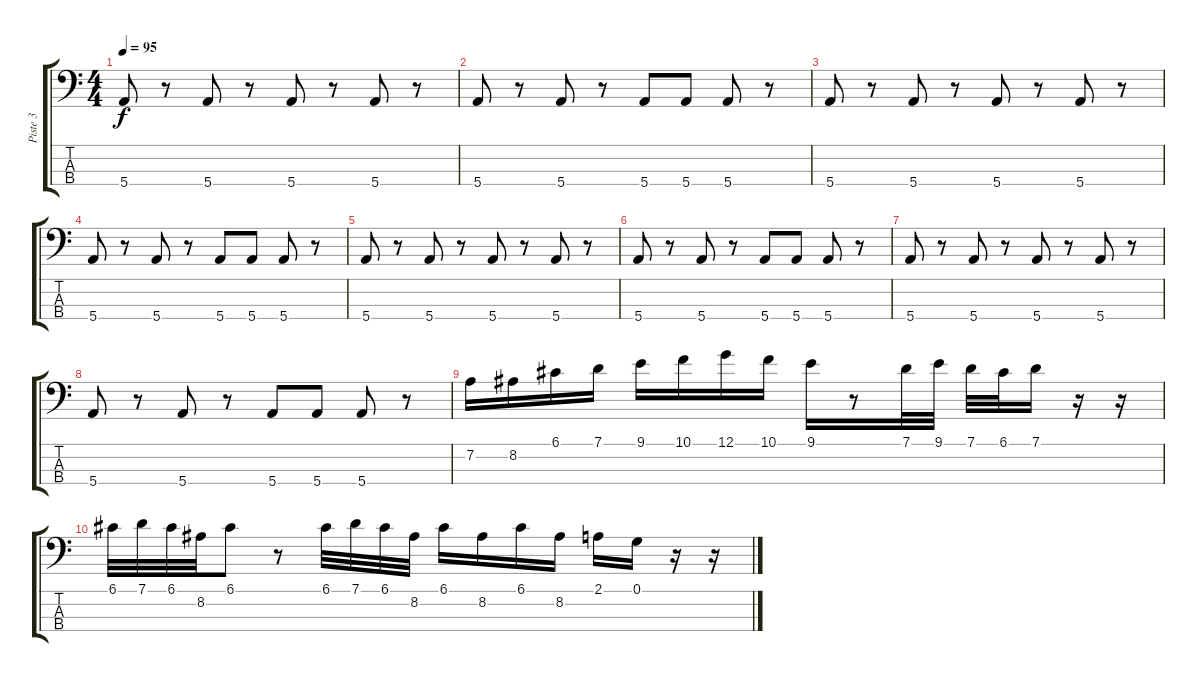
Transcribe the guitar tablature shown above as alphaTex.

\track ("Piste 3" "Piste 3") {instrument electricbasspick}
\staff {score tabs}
\tuning (G2 D2 A1 E1) {hide}
\ts (4 4)
\tempo 95
\clef f4
\ks c
5.4.8{dy f} r.8 5.4.8 r.8 5.4.8 r.8 5.4.8 r.8 |
5.4.8 r.8 5.4.8 r.8 5.4.8 5.4.8 5.4.8 r.8 |
5.4.8 r.8 5.4.8 r.8 5.4.8 r.8 5.4.8 r.8 |
5.4.8 r.8 5.4.8 r.8 5.4.8 5.4.8 5.4.8 r.8 |
5.4.8 r.8 5.4.8 r.8 5.4.8 r.8 5.4.8 r.8 |
5.4.8 r.8 5.4.8 r.8 5.4.8 5.4.8 5.4.8 r.8 |
5.4.8 r.8 5.4.8 r.8 5.4.8 r.8 5.4.8 r.8 |
5.4.8 r.8 5.4.8 r.8 5.4.8 5.4.8 5.4.8 r.8 |
7.2.16 8.2.16 6.1.16 7.1.16 9.1.16 10.1.16 12.1.16 10.1.16 9.1.16 r.8 7.1.32 9.1.32 7.1.32 6.1.32 7.1.16 r.16 r.16 |
6.1.32 7.1.32 6.1.32 8.2.32 6.1.8 r.8 6.1.32 7.1.32 6.1.32 8.2.32 6.1.16 8.2.16 6.1.16 8.2.16 2.1.16 0.1.16 r.16 r.16
